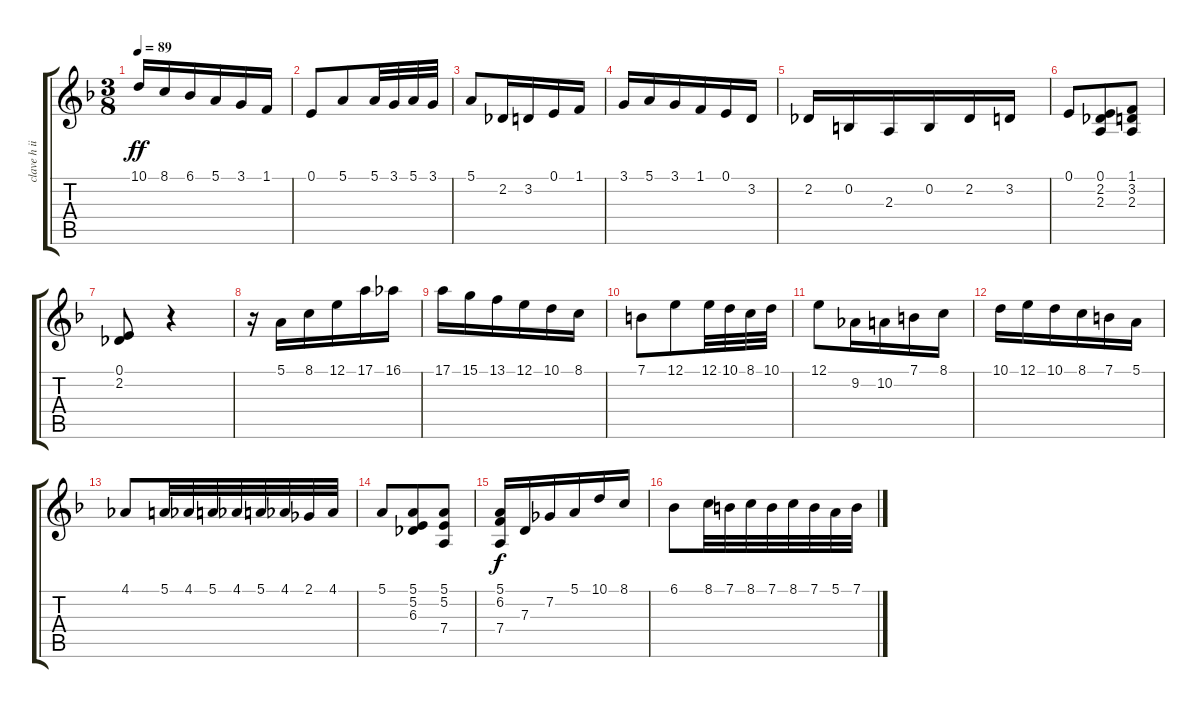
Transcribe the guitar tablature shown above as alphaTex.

\track ("clave h iii" "clave h ii") {instrument harpsichord}
\staff {score tabs}
\tuning (E4 B3 G3 D3 A2 E2) {hide}
\ts (3 8)
\tempo 89
\clef g2
\ks dminor
10.1.16{dy ff} 8.1.16 6.1.16 5.1.16 3.1.16 1.1.16 |
0.1.8 5.1.8 5.1.32 3.1.32 5.1.32 3.1.32 |
5.1.8 2.2.16 3.2.16 0.1.16 1.1.16 |
3.1.16 5.1.16 3.1.16 1.1.16 0.1.16 3.2.16 |
2.2.16 0.2.16 2.3.16 0.2.16 2.2.16 3.2.16 |
0.1.8 (0.1 2.2 2.3).8 (1.1 3.2 2.3).8 |
(0.1 2.2).8 r.4 |
r.16 5.1.16 8.1.16 12.1.16 17.1.16 16.1.16 |
17.1.16 15.1.16 13.1.16 12.1.16 10.1.16 8.1.16 |
7.1.8 12.1.8 12.1.32 10.1.32 8.1.32 10.1.32 |
12.1.8 9.2.16 10.2.16 7.1.16 8.1.16 |
10.1.16 12.1.16 10.1.16 8.1.16 7.1.16 5.1.16 |
4.1.8 5.1.32 4.1.32 5.1.32 4.1.32 5.1.32 4.1.32 2.1.32 4.1.32 |
5.1.8 (5.1 5.2 6.3).8 (5.1 5.2 7.4).8 |
(5.1 6.2 7.4).16{dy f} 7.3.16 7.2.16 5.1.16 10.1.16 8.1.16 |
6.1.8 8.1.32 7.1.32 8.1.32 7.1.32 8.1.32 7.1.32 5.1.32 7.1.32
